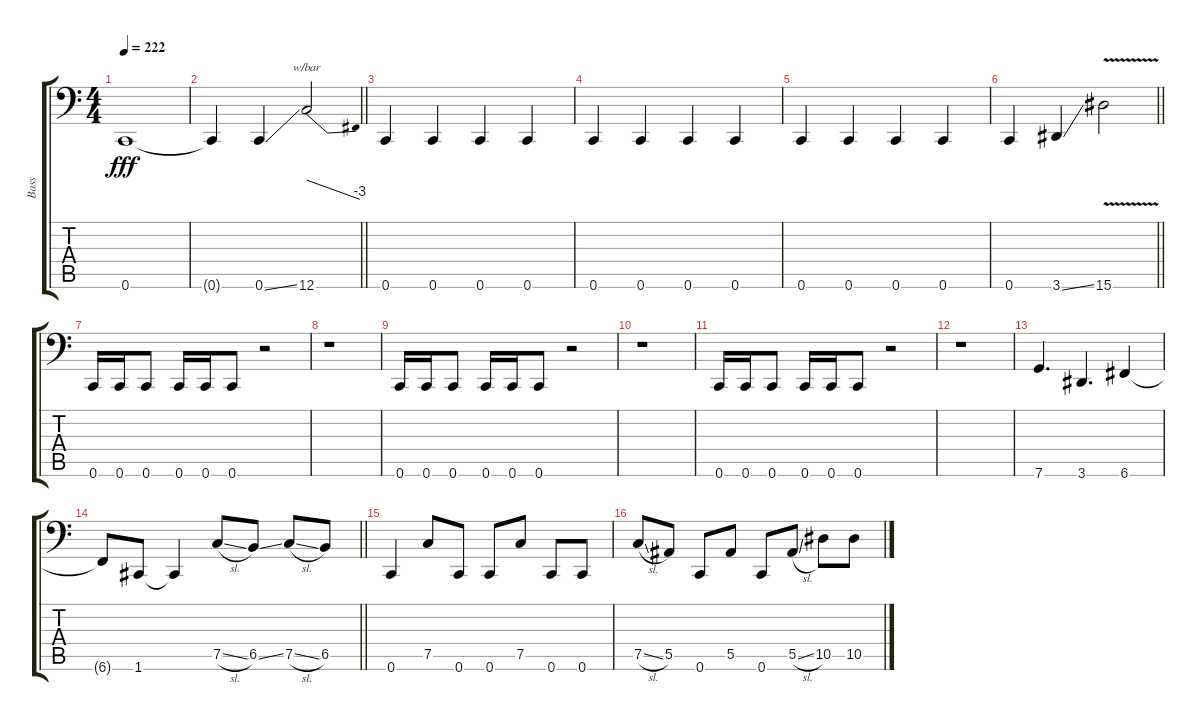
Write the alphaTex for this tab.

\track ("Bass" "Bass") {instrument electricbasspick}
\staff {score tabs}
\tuning (C3 G2 Eb2 Bb1 F1 C1) {hide}
\ts (4 4)
\tempo 222
\clef f4
\ks c
0.6{t}.1{dy fff} |
\barLineRight lightlight
0.6{t}.4 0.6{ss}.4 12.6.2{tbe (dive default 0 0 60 -12)} |
\section ("" "")
0.6.4 0.6.4 0.6.4 0.6.4 |
0.6.4 0.6.4 0.6.4 0.6.4 |
0.6.4 0.6.4 0.6.4 0.6.4 |
\barLineRight lightlight
0.6.4 3.6{ss}.4 15.6{v}.2 |
\section ("" "")
0.6.16 0.6.16 0.6.8 0.6.16 0.6.16 0.6.8 r.2 |
r.1 |
0.6.16 0.6.16 0.6.8 0.6.16 0.6.16 0.6.8 r.2 |
r.1 |
0.6.16 0.6.16 0.6.8 0.6.16 0.6.16 0.6.8 r.2 |
r.1 |
7.6.4{d} 3.6.4{d} 6.6.4 |
\barLineRight lightlight
6.6{t}.8 1.6.8 1.6{t}.4 7.5{sl}.8 6.5{ss}.8 7.5{sl}.8 6.5.8 |
\section ("" "")
0.6.4 7.5.8 0.6.8 0.6.8 7.5.8 0.6.8 0.6.8 |
7.5{sl}.8 5.5.8 0.6.8 5.5.8 0.6.8 5.5{sl}.8 10.5.8 10.5{sl}.8
